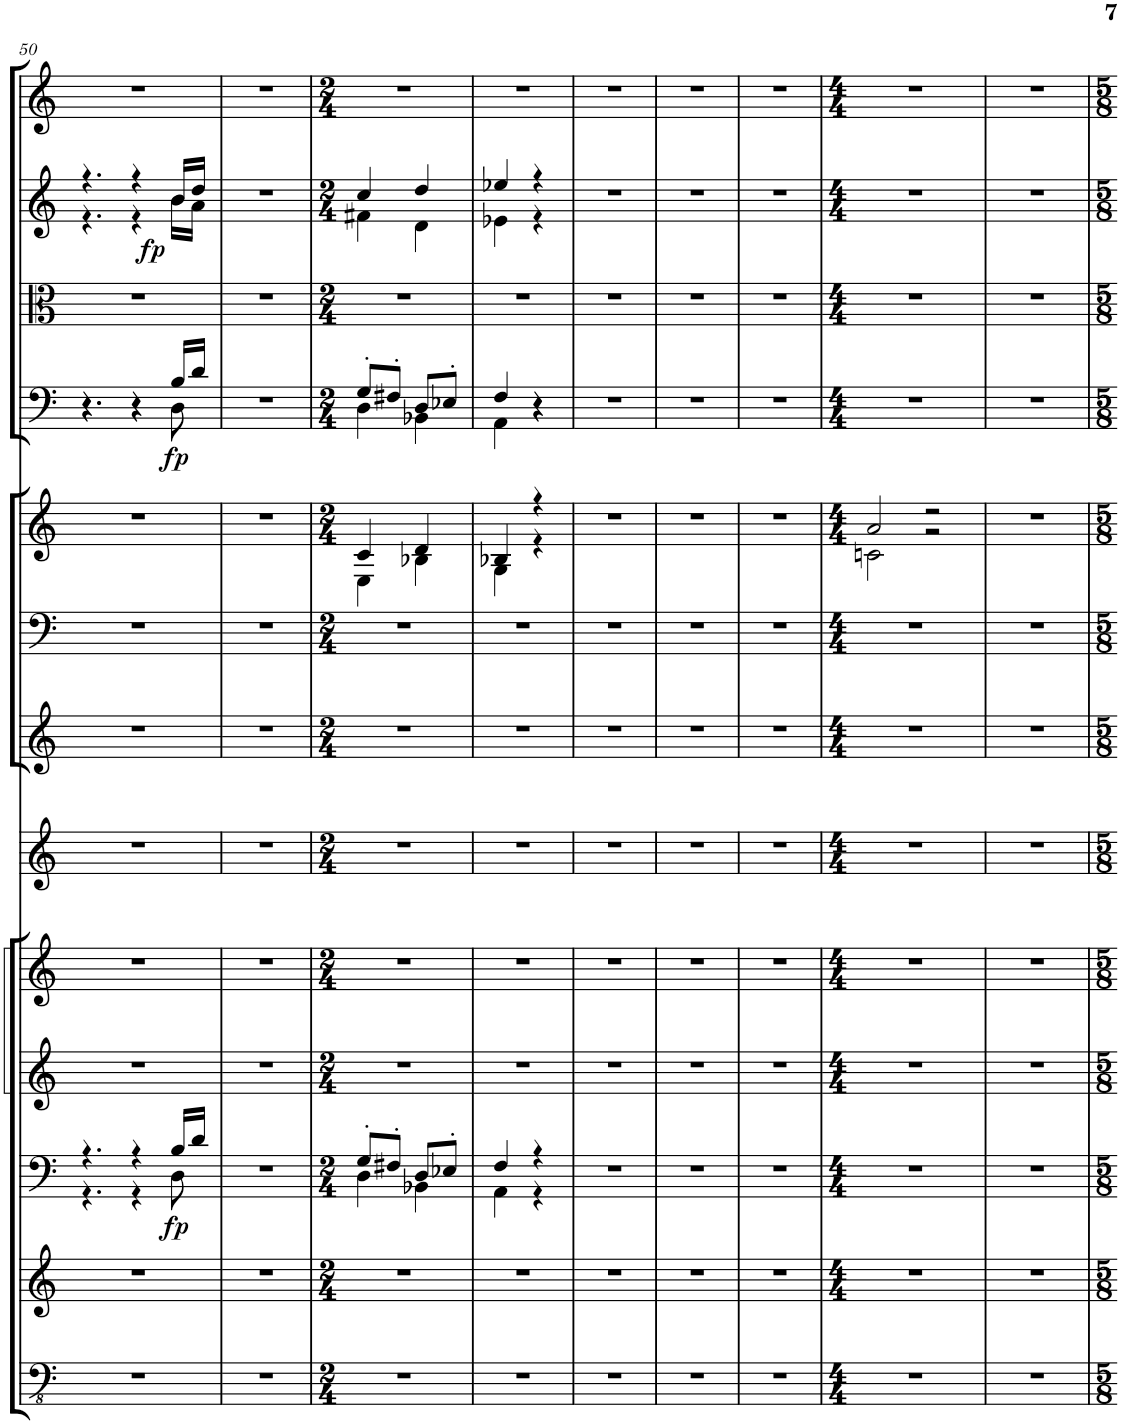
**kern	**kern	**kern	**dynam	**kern	**kern	**kern	**kern	**kern	**kern	**kern	**dynam	**kern	**kern	**dynam	**kern
*part13	*part12	*part11	*part11	*part10	*part9	*part8	*part7	*part6	*part5	*part4	*part4	*part3	*part2	*part2	*part1
*staff13	*staff12	*staff11	*staff11	*staff10	*staff9	*staff8	*staff7	*staff6	*staff5	*staff4	*staff4	*staff3	*staff2	*staff2	*staff1
*I"Contrabasses	*I"Violoncellos	*I"Violas	*	*I"Violins 2	*I"Violins 1	*I"Timpani	*I"Tenor Trombone	*I"Trumpet in Bb	*I"Horn in F	*I"Bassoon	*	*I"Clarinet in Bb	*I"Oboe	*	*I"Flute
*	*	*	*	*	*	*I'Timp	*I'Trb	*I'Tpt	*I'Hn	*I'Bsn	*	*I'Cl	*I'Ob	*	*I'Fl
!!LO:PB:g=z
*clefFv4	*clefG2	*clefF4	*	*clefG2	*clefG2	*clefG2	*clefG2	*clefF4	*clefG2	*clefF4	*	*clefC3	*clefG2	*	*clefG2
*	*	*	*	*	*	*	*	*Trd1c2	*Trd4c7	*	*	*Trd1c2	*	*	*
*k[]	*k[]	*k[]	*	*k[]	*k[]	*k[]	*k[]	*k[]	*k[]	*k[]	*	*k[]	*k[]	*	*k[]
*M3/4	*M3/4	*M3/4	*	*M3/4	*M3/4	*M3/4	*M3/4	*M3/4	*M3/4	*M3/4	*	*M3/4	*M3/4	*	*M3/4
=50	=50	=50	=50	=50	=50	=50	=50	=50	=50	=50	=50	=50	=50	=50	=50
*	*	*^	*	*	*	*	*	*	*	*^	*	*	*^	*	*
2.r	2.r	4.r	4.r	.	2.r	2.r	2.r	2.r	2.r	2.r	4.r	4.r	.	2.r	4.r	4.r	.	2.r
.	.	4r	4r	.	.	.	.	.	.	.	4r	4r	.	.	4r	4r	.	.
!	!	!	!	!LO:DY:b	!	!	!	!	!	!	!	!	!LO:DY:b	!	!	!	!LO:DY:b	!
.	.	16B/LL	8D\	fp	.	.	.	.	.	.	16B/LL	8D\	fp	.	16b/LL	16b\LL	fp	.
.	.	16d/JJ	.	.	.	.	.	.	.	.	16d/JJ	.	.	.	16dd/JJ	16a\JJ	.	.
*	*	*v	*v	*	*	*	*	*	*	*	*v	*v	*	*	*v	*v	*	*
=51	=51	=51	=51	=51	=51	=51	=51	=51	=51	=51	=51	=51	=51	=51	=51
2.r	2.r	2.r	.	2.r	2.r	2.r	2.r	2.r	2.r	2.r	.	2.r	2.r	.	2.r
=52	=52	=52	=52	=52	=52	=52	=52	=52	=52	=52	=52	=52	=52	=52	=52
*M2/4	*M2/4	*M2/4	*	*M2/4	*M2/4	*M2/4	*M2/4	*M2/4	*M2/4	*M2/4	*	*M2/4	*M2/4	*	*M2/4
*	*	*^	*	*	*	*	*	*	*^	*^	*	*	*^	*	*
2r	2r	8G'/L	4D\	.	2r	2r	2r	2r	2r	4c/	4E\	8G'/L	4D\	.	2r	4cc/	4f#X\	.	2r
.	.	8F#X'/J	.	.	.	.	.	.	.	.	.	8F#X'/J	.	.	.	.	.	.	.
.	.	8D/L	4BB-X\	.	.	.	.	.	.	4d/	4B-X\	8D/L	4BB-X\	.	.	4dd/	4d\	.	.
.	.	8E-X'/J	.	.	.	.	.	.	.	.	.	8E-X'/J	.	.	.	.	.	.	.
=53	=53	=53	=53	=53	=53	=53	=53	=53	=53	=53	=53	=53	=53	=53	=53	=53	=53	=53	=53
2r	2r	4F/	4AA\	.	2r	2r	2r	2r	2r	4B-X/	4G\	4F/	4AA\	.	2r	4ee-X/	4e-X\	.	2r
.	.	4r	4r	.	.	.	.	.	.	4r	4r	4r	4r	.	.	4r	4r	.	.
*	*	*	*	*	*	*	*	*	*	*v	*v	*	*	*	*	*v	*v	*	*
*	*	*v	*v	*	*	*	*	*	*	*	*v	*v	*	*	*	*	*
=54	=54	=54	=54	=54	=54	=54	=54	=54	=54	=54	=54	=54	=54	=54	=54
2r	2r	2r	.	2r	2r	2r	2r	2r	2r	2r	.	2r	2r	.	2r
=55	=55	=55	=55	=55	=55	=55	=55	=55	=55	=55	=55	=55	=55	=55	=55
2r	2r	2r	.	2r	2r	2r	2r	2r	2r	2r	.	2r	2r	.	2r
=56	=56	=56	=56	=56	=56	=56	=56	=56	=56	=56	=56	=56	=56	=56	=56
2r	2r	2r	.	2r	2r	2r	2r	2r	2r	2r	.	2r	2r	.	2r
=57	=57	=57	=57	=57	=57	=57	=57	=57	=57	=57	=57	=57	=57	=57	=57
*M4/4	*M4/4	*M4/4	*	*M4/4	*M4/4	*M4/4	*M4/4	*M4/4	*M4/4	*M4/4	*	*M4/4	*M4/4	*	*M4/4
*	*	*	*	*	*	*	*	*	*^	*	*	*	*	*	*
1r	1r	1r	.	1r	1r	1r	1r	1r	2a/	2cn\	1r	.	1r	1r	.	1r
.	.	.	.	.	.	.	.	.	2r	2r	.	.	.	.	.	.
*	*	*	*	*	*	*	*	*	*v	*v	*	*	*	*	*	*
=58	=58	=58	=58	=58	=58	=58	=58	=58	=58	=58	=58	=58	=58	=58	=58
1r	1r	1r	.	1r	1r	1r	1r	1r	1r	1r	.	1r	1r	.	1r
=	=	=	=	=	=	=	=	=	=	=	=	=	=	=	=
*-	*-	*-	*-	*-	*-	*-	*-	*-	*-	*-	*-	*-	*-	*-	*-
